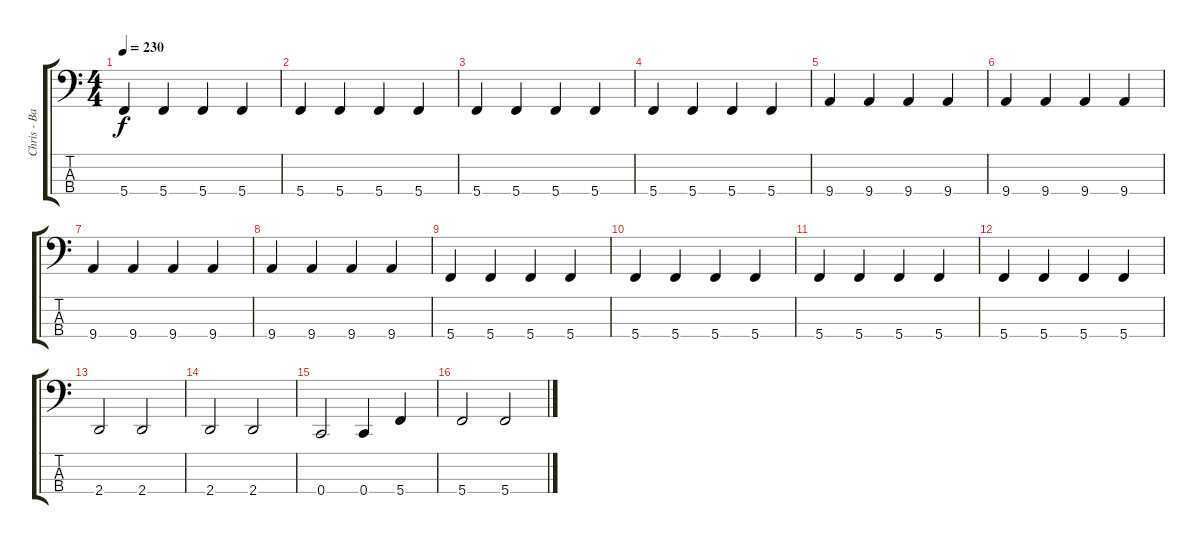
\track ("Chris - Bass" "Chris - Ba") {instrument electricbassfinger}
\staff {score tabs}
\tuning (F2 C2 G1 C1) {hide}
\ts (4 4)
\tempo 230
\clef f4
\ks c
5.4.4{dy f} 5.4.4 5.4.4 5.4.4 |
5.4.4 5.4.4 5.4.4 5.4.4 |
5.4.4 5.4.4 5.4.4 5.4.4 |
5.4.4 5.4.4 5.4.4 5.4.4 |
9.4.4 9.4.4 9.4.4 9.4.4 |
9.4.4 9.4.4 9.4.4 9.4.4 |
9.4.4 9.4.4 9.4.4 9.4.4 |
9.4.4 9.4.4 9.4.4 9.4.4 |
5.4.4 5.4.4 5.4.4 5.4.4 |
5.4.4 5.4.4 5.4.4 5.4.4 |
5.4.4 5.4.4 5.4.4 5.4.4 |
5.4.4 5.4.4 5.4.4 5.4.4 |
2.4.2 2.4.2 |
2.4.2 2.4.2 |
0.4.2 0.4.4 5.4.4 |
5.4.2 5.4.2
